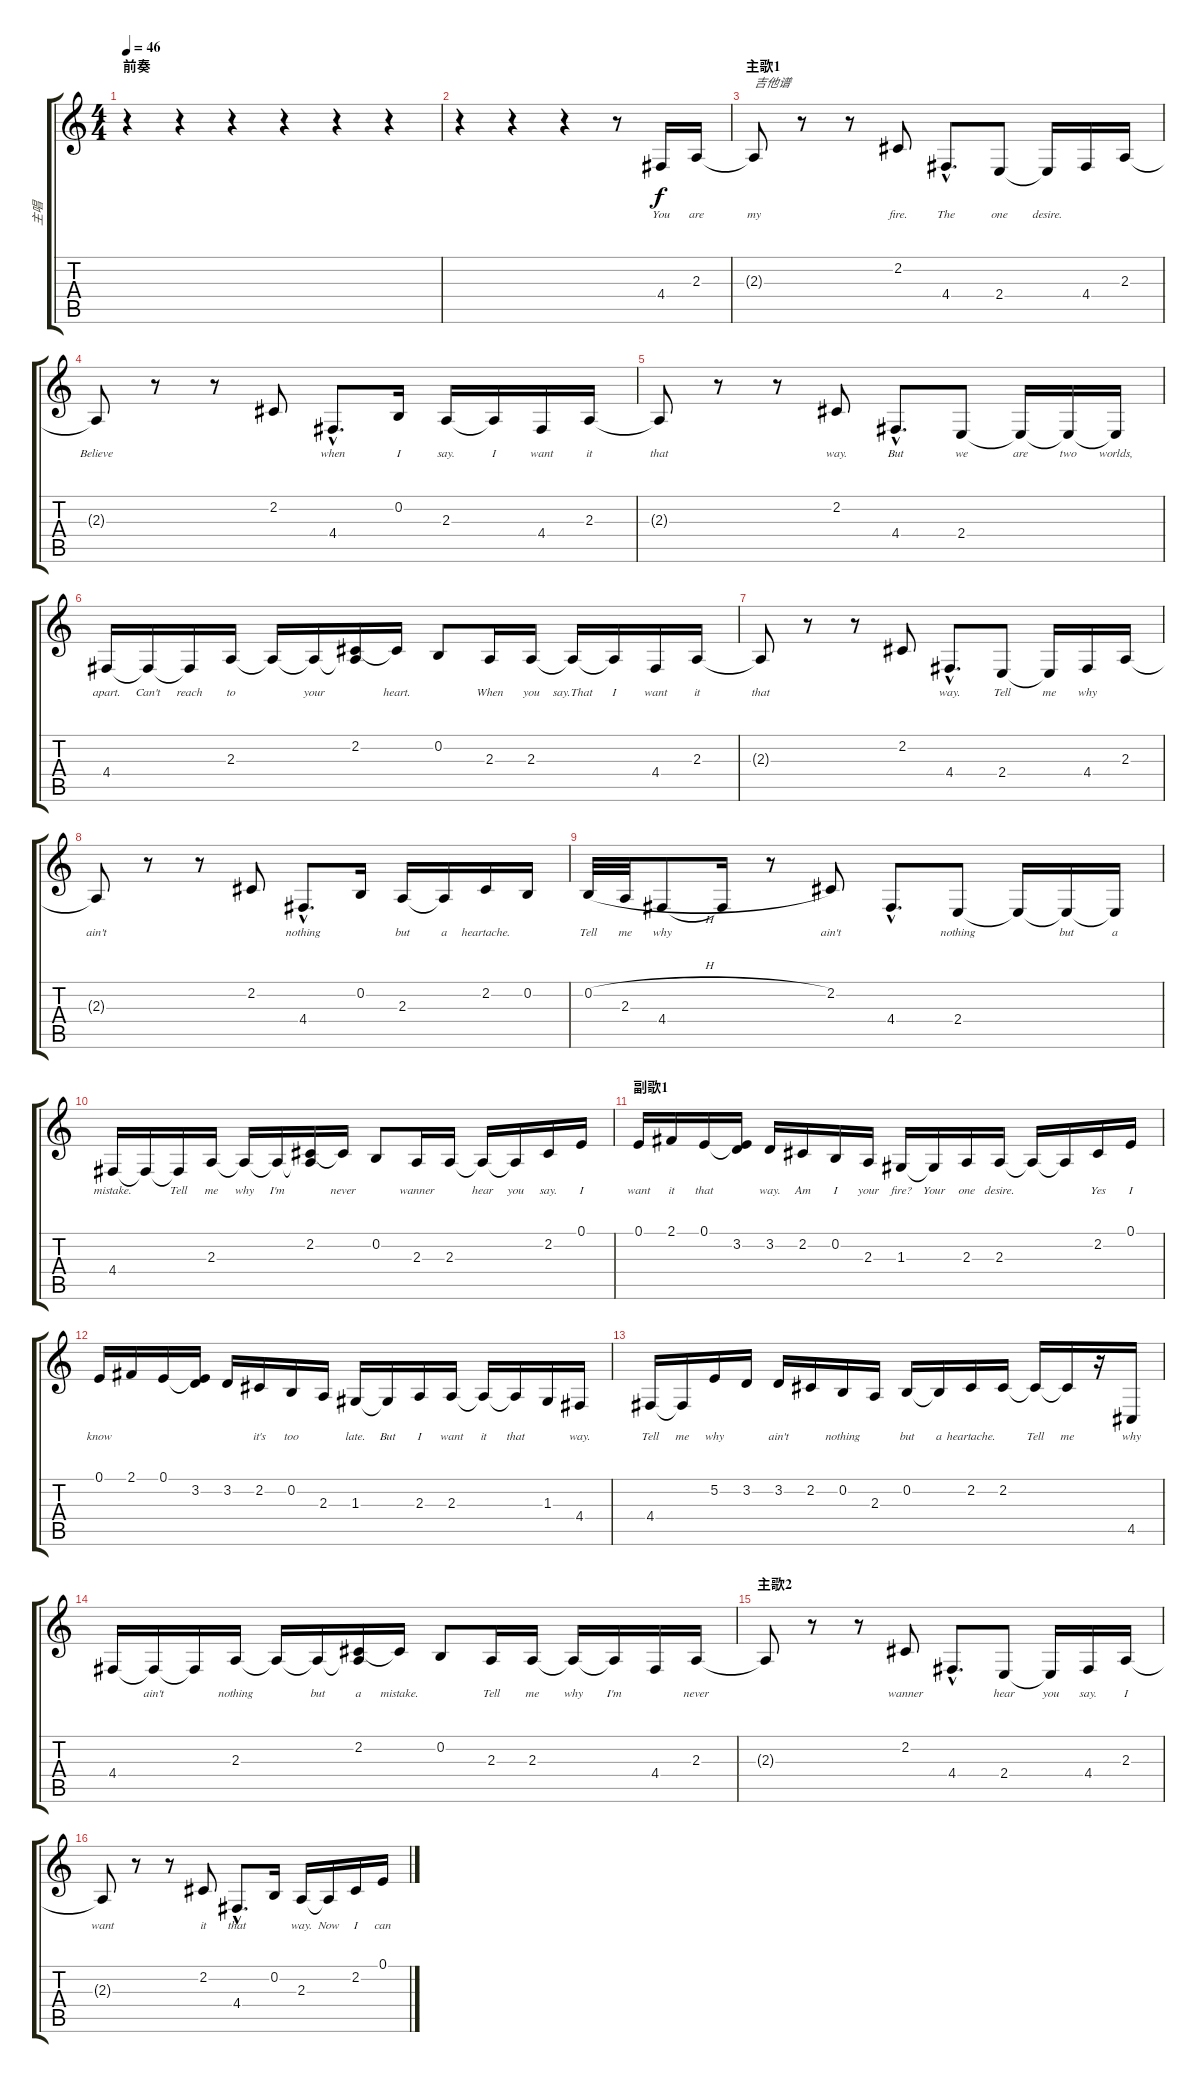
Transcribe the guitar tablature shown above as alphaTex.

\track ("主唱" "主唱") {instrument flute}
\staff {score tabs}
\tuning (E4 B3 G3 D3 A2 E2) {hide}
\ts (4 4)
\section ("" "前奏")
\tempo 46
\clef g2
\ks c
r.4{dy f instrument flute} r.4 r.4 r.4 r.4 r.4 |
r.4 r.4 r.4 r.8 4.4.16{lyrics (0 "You") lyrics (1 "") lyrics (2 "") lyrics (3 "") lyrics (4 "")} 2.3.16{lyrics (0 "are") lyrics (1 "") lyrics (2 "") lyrics (3 "") lyrics (4 "")} |
\section ("" "主歌1")
2.3{t}.8{txt "吉他谱" lyrics (0 "my") lyrics (1 "") lyrics (2 "") lyrics (3 "") lyrics (4 "")} r.8 r.8 2.2.8{lyrics (0 "fire.") lyrics (1 "") lyrics (2 "") lyrics (3 "") lyrics (4 "")} 4.4{hac}.8{d lyrics (0 "The") lyrics (1 "") lyrics (2 "") lyrics (3 "") lyrics (4 "")} 2.4.8{lyrics (0 "one") lyrics (1 "") lyrics (2 "") lyrics (3 "") lyrics (4 "")} 2.4{t}.16{lyrics (0 "desire.") lyrics (1 "") lyrics (2 "") lyrics (3 "") lyrics (4 "")} 4.4.16{lyrics (0 "") lyrics (1 "") lyrics (2 "") lyrics (3 "") lyrics (4 "")} 2.3.16{lyrics (0 "") lyrics (1 "") lyrics (2 "") lyrics (3 "") lyrics (4 "")} |
2.3{t}.8{lyrics (0 "Believe") lyrics (1 "") lyrics (2 "") lyrics (3 "") lyrics (4 "")} r.8 r.8 2.2.8{lyrics (0 "") lyrics (1 "") lyrics (2 "") lyrics (3 "") lyrics (4 "")} 4.4{hac}.8{d lyrics (0 "when") lyrics (1 "") lyrics (2 "") lyrics (3 "") lyrics (4 "")} 0.2.16{lyrics (0 "I") lyrics (1 "") lyrics (2 "") lyrics (3 "") lyrics (4 "")} 2.3.16{lyrics (0 "say.") lyrics (1 "") lyrics (2 "") lyrics (3 "") lyrics (4 "")} 2.3{t}.16{lyrics (0 "I") lyrics (1 "") lyrics (2 "") lyrics (3 "") lyrics (4 "")} 4.4.16{lyrics (0 "want") lyrics (1 "") lyrics (2 "") lyrics (3 "") lyrics (4 "")} 2.3.16{lyrics (0 "it") lyrics (1 "") lyrics (2 "") lyrics (3 "") lyrics (4 "")} |
2.3{t}.8{lyrics (0 "that") lyrics (1 "") lyrics (2 "") lyrics (3 "") lyrics (4 "")} r.8 r.8 2.2.8{lyrics (0 "way.") lyrics (1 "") lyrics (2 "") lyrics (3 "") lyrics (4 "")} 4.4{hac}.8{d lyrics (0 "But") lyrics (1 "") lyrics (2 "") lyrics (3 "") lyrics (4 "")} 2.4.8{lyrics (0 "we") lyrics (1 "") lyrics (2 "") lyrics (3 "") lyrics (4 "")} 2.4{t}.16{lyrics (0 "are") lyrics (1 "") lyrics (2 "") lyrics (3 "") lyrics (4 "")} 2.4{t}.16{lyrics (0 "two") lyrics (1 "") lyrics (2 "") lyrics (3 "") lyrics (4 "")} 2.4{t}.16{lyrics (0 "worlds,") lyrics (1 "") lyrics (2 "") lyrics (3 "") lyrics (4 "")} |
4.4.16{lyrics (0 "apart.") lyrics (1 "") lyrics (2 "") lyrics (3 "") lyrics (4 "")} 4.4{t}.16{lyrics (0 "Can't") lyrics (1 "") lyrics (2 "") lyrics (3 "") lyrics (4 "")} 4.4{t}.16{lyrics (0 "reach") lyrics (1 "") lyrics (2 "") lyrics (3 "") lyrics (4 "")} 2.3.16{lyrics (0 "to") lyrics (1 "") lyrics (2 "") lyrics (3 "") lyrics (4 "")} 2.3{t}.16{lyrics (0 "") lyrics (1 "") lyrics (2 "") lyrics (3 "") lyrics (4 "")} 2.3{t}.16{lyrics (0 "your") lyrics (1 "") lyrics (2 "") lyrics (3 "") lyrics (4 "")} (2.2 2.3{t}).16{lyrics (0 "") lyrics (1 "") lyrics (2 "") lyrics (3 "") lyrics (4 "")} 2.2{t}.16{lyrics (0 "heart.") lyrics (1 "") lyrics (2 "") lyrics (3 "") lyrics (4 "")} 0.2.8{lyrics (0 "") lyrics (1 "") lyrics (2 "") lyrics (3 "") lyrics (4 "")} 2.3.16{lyrics (0 "When") lyrics (1 "") lyrics (2 "") lyrics (3 "") lyrics (4 "")} 2.3.16{lyrics (0 "you") lyrics (1 "") lyrics (2 "") lyrics (3 "") lyrics (4 "")} 2.3{t}.16{lyrics (0 "say.That") lyrics (1 "") lyrics (2 "") lyrics (3 "") lyrics (4 "")} 2.3{t}.16{lyrics (0 "I") lyrics (1 "") lyrics (2 "") lyrics (3 "") lyrics (4 "")} 4.4.16{lyrics (0 "want") lyrics (1 "") lyrics (2 "") lyrics (3 "") lyrics (4 "")} 2.3.16{lyrics (0 "it") lyrics (1 "") lyrics (2 "") lyrics (3 "") lyrics (4 "")} |
2.3{t}.8{lyrics (0 "that") lyrics (1 "") lyrics (2 "") lyrics (3 "") lyrics (4 "")} r.8 r.8 2.2.8{lyrics (0 "") lyrics (1 "") lyrics (2 "") lyrics (3 "") lyrics (4 "")} 4.4{hac}.8{d lyrics (0 "way.") lyrics (1 "") lyrics (2 "") lyrics (3 "") lyrics (4 "")} 2.4.8{lyrics (0 "Tell") lyrics (1 "") lyrics (2 "") lyrics (3 "") lyrics (4 "")} 2.4{t}.16{lyrics (0 "me") lyrics (1 "") lyrics (2 "") lyrics (3 "") lyrics (4 "")} 4.4.16{lyrics (0 "why") lyrics (1 "") lyrics (2 "") lyrics (3 "") lyrics (4 "")} 2.3.16{lyrics (0 "") lyrics (1 "") lyrics (2 "") lyrics (3 "") lyrics (4 "")} |
2.3{t}.8{lyrics (0 "ain't") lyrics (1 "") lyrics (2 "") lyrics (3 "") lyrics (4 "")} r.8 r.8 2.2.8{lyrics (0 "") lyrics (1 "") lyrics (2 "") lyrics (3 "") lyrics (4 "")} 4.4{hac}.8{d lyrics (0 "nothing") lyrics (1 "") lyrics (2 "") lyrics (3 "") lyrics (4 "")} 0.2.16{lyrics (0 "") lyrics (1 "") lyrics (2 "") lyrics (3 "") lyrics (4 "")} 2.3.16{lyrics (0 "but") lyrics (1 "") lyrics (2 "") lyrics (3 "") lyrics (4 "")} 2.3{t}.16{lyrics (0 "a") lyrics (1 "") lyrics (2 "") lyrics (3 "") lyrics (4 "")} 2.2.16{lyrics (0 "heartache.") lyrics (1 "") lyrics (2 "") lyrics (3 "") lyrics (4 "")} 0.2.16{lyrics (0 "") lyrics (1 "") lyrics (2 "") lyrics (3 "") lyrics (4 "")} |
0.2{h}.32{lyrics (0 "Tell") lyrics (1 "") lyrics (2 "") lyrics (3 "") lyrics (4 "")} 2.3.32{lyrics (0 "me") lyrics (1 "") lyrics (2 "") lyrics (3 "") lyrics (4 "")} 4.4.8{lyrics (0 "why") lyrics (1 "") lyrics (2 "") lyrics (3 "") lyrics (4 "")} 4.4{t}.16{lyrics (0 "") lyrics (1 "") lyrics (2 "") lyrics (3 "") lyrics (4 "")} r.8 2.2.8{lyrics (0 "ain't") lyrics (1 "") lyrics (2 "") lyrics (3 "") lyrics (4 "")} 4.4{hac}.8{d lyrics (0 "") lyrics (1 "") lyrics (2 "") lyrics (3 "") lyrics (4 "")} 2.4.8{lyrics (0 "nothing") lyrics (1 "") lyrics (2 "") lyrics (3 "") lyrics (4 "")} 2.4{t}.16{lyrics (0 "") lyrics (1 "") lyrics (2 "") lyrics (3 "") lyrics (4 "")} 2.4{t}.16{lyrics (0 "but") lyrics (1 "") lyrics (2 "") lyrics (3 "") lyrics (4 "")} 2.4{t}.16{lyrics (0 "a") lyrics (1 "") lyrics (2 "") lyrics (3 "") lyrics (4 "")} |
4.4.16{lyrics (0 "mistake.") lyrics (1 "") lyrics (2 "") lyrics (3 "") lyrics (4 "")} 4.4{t}.16{lyrics (0 "") lyrics (1 "") lyrics (2 "") lyrics (3 "") lyrics (4 "")} 4.4{t}.16{lyrics (0 "Tell") lyrics (1 "") lyrics (2 "") lyrics (3 "") lyrics (4 "")} 2.3.16{lyrics (0 "me") lyrics (1 "") lyrics (2 "") lyrics (3 "") lyrics (4 "")} 2.3{t}.16{lyrics (0 "why") lyrics (1 "") lyrics (2 "") lyrics (3 "") lyrics (4 "")} 2.3{t}.16{lyrics (0 "I'm") lyrics (1 "") lyrics (2 "") lyrics (3 "") lyrics (4 "")} (2.2 2.3{t}).16{lyrics (0 "") lyrics (1 "") lyrics (2 "") lyrics (3 "") lyrics (4 "")} 2.2{t}.16{lyrics (0 "never") lyrics (1 "") lyrics (2 "") lyrics (3 "") lyrics (4 "")} 0.2.8{lyrics (0 "") lyrics (1 "") lyrics (2 "") lyrics (3 "") lyrics (4 "")} 2.3.16{lyrics (0 "wanner") lyrics (1 "") lyrics (2 "") lyrics (3 "") lyrics (4 "")} 2.3.16{lyrics (0 "") lyrics (1 "") lyrics (2 "") lyrics (3 "") lyrics (4 "")} 2.3{t}.16{lyrics (0 "hear") lyrics (1 "") lyrics (2 "") lyrics (3 "") lyrics (4 "")} 2.3{t}.16{lyrics (0 "you") lyrics (1 "") lyrics (2 "") lyrics (3 "") lyrics (4 "")} 2.2.16{lyrics (0 "say.") lyrics (1 "") lyrics (2 "") lyrics (3 "") lyrics (4 "")} 0.1.16{lyrics (0 "I") lyrics (1 "") lyrics (2 "") lyrics (3 "") lyrics (4 "")} |
\section ("" "副歌1")
0.1.16{lyrics (0 "want") lyrics (1 "") lyrics (2 "") lyrics (3 "") lyrics (4 "")} 2.1.16{lyrics (0 "it") lyrics (1 "") lyrics (2 "") lyrics (3 "") lyrics (4 "")} 0.1.16{lyrics (0 "that") lyrics (1 "") lyrics (2 "") lyrics (3 "") lyrics (4 "")} (0.1{t} 3.2).16{lyrics (0 "") lyrics (1 "") lyrics (2 "") lyrics (3 "") lyrics (4 "")} 3.2.16{lyrics (0 "way.") lyrics (1 "") lyrics (2 "") lyrics (3 "") lyrics (4 "")} 2.2.16{lyrics (0 "Am") lyrics (1 "") lyrics (2 "") lyrics (3 "") lyrics (4 "")} 0.2.16{lyrics (0 "I") lyrics (1 "") lyrics (2 "") lyrics (3 "") lyrics (4 "")} 2.3.16{lyrics (0 "your") lyrics (1 "") lyrics (2 "") lyrics (3 "") lyrics (4 "")} 1.3.16{lyrics (0 "fire?") lyrics (1 "") lyrics (2 "") lyrics (3 "") lyrics (4 "")} 1.3{t}.16{lyrics (0 "Your") lyrics (1 "") lyrics (2 "") lyrics (3 "") lyrics (4 "")} 2.3.16{lyrics (0 "one") lyrics (1 "") lyrics (2 "") lyrics (3 "") lyrics (4 "")} 2.3.16{lyrics (0 "desire.") lyrics (1 "") lyrics (2 "") lyrics (3 "") lyrics (4 "")} 2.3{t}.16{lyrics (0 "") lyrics (1 "") lyrics (2 "") lyrics (3 "") lyrics (4 "")} 2.3{t}.16{lyrics (0 "") lyrics (1 "") lyrics (2 "") lyrics (3 "") lyrics (4 "")} 2.2.16{lyrics (0 "Yes") lyrics (1 "") lyrics (2 "") lyrics (3 "") lyrics (4 "")} 0.1.16{lyrics (0 "I") lyrics (1 "") lyrics (2 "") lyrics (3 "") lyrics (4 "")} |
0.1.16{lyrics (0 "know") lyrics (1 "") lyrics (2 "") lyrics (3 "") lyrics (4 "")} 2.1.16{lyrics (0 "") lyrics (1 "") lyrics (2 "") lyrics (3 "") lyrics (4 "")} 0.1.16{lyrics (0 "") lyrics (1 "") lyrics (2 "") lyrics (3 "") lyrics (4 "")} (0.1{t} 3.2).16{lyrics (0 "") lyrics (1 "") lyrics (2 "") lyrics (3 "") lyrics (4 "")} 3.2.16{lyrics (0 "") lyrics (1 "") lyrics (2 "") lyrics (3 "") lyrics (4 "")} 2.2.16{lyrics (0 "it's") lyrics (1 "") lyrics (2 "") lyrics (3 "") lyrics (4 "")} 0.2.16{lyrics (0 "too") lyrics (1 "") lyrics (2 "") lyrics (3 "") lyrics (4 "")} 2.3.16{lyrics (0 "") lyrics (1 "") lyrics (2 "") lyrics (3 "") lyrics (4 "")} 1.3.16{lyrics (0 "late.") lyrics (1 "") lyrics (2 "") lyrics (3 "") lyrics (4 "")} 1.3{t}.16{lyrics (0 "But") lyrics (1 "") lyrics (2 "") lyrics (3 "") lyrics (4 "")} 2.3.16{lyrics (0 "I") lyrics (1 "") lyrics (2 "") lyrics (3 "") lyrics (4 "")} 2.3.16{lyrics (0 "want") lyrics (1 "") lyrics (2 "") lyrics (3 "") lyrics (4 "")} 2.3{t}.16{lyrics (0 "it") lyrics (1 "") lyrics (2 "") lyrics (3 "") lyrics (4 "")} 2.3{t}.16{lyrics (0 "that") lyrics (1 "") lyrics (2 "") lyrics (3 "") lyrics (4 "")} 1.3.16{lyrics (0 "") lyrics (1 "") lyrics (2 "") lyrics (3 "") lyrics (4 "")} 4.4.16{lyrics (0 "way.") lyrics (1 "") lyrics (2 "") lyrics (3 "") lyrics (4 "")} |
4.4.16{lyrics (0 "Tell") lyrics (1 "") lyrics (2 "") lyrics (3 "") lyrics (4 "")} 4.4{t}.16{lyrics (0 "me") lyrics (1 "") lyrics (2 "") lyrics (3 "") lyrics (4 "")} 5.2.16{lyrics (0 "why") lyrics (1 "") lyrics (2 "") lyrics (3 "") lyrics (4 "")} 3.2.16{lyrics (0 "") lyrics (1 "") lyrics (2 "") lyrics (3 "") lyrics (4 "")} 3.2.16{lyrics (0 "ain't") lyrics (1 "") lyrics (2 "") lyrics (3 "") lyrics (4 "")} 2.2.16{lyrics (0 "") lyrics (1 "") lyrics (2 "") lyrics (3 "") lyrics (4 "")} 0.2.16{lyrics (0 "nothing") lyrics (1 "") lyrics (2 "") lyrics (3 "") lyrics (4 "")} 2.3.16{lyrics (0 "") lyrics (1 "") lyrics (2 "") lyrics (3 "") lyrics (4 "")} 0.2.16{lyrics (0 "but") lyrics (1 "") lyrics (2 "") lyrics (3 "") lyrics (4 "")} 0.2{t}.16{lyrics (0 "a") lyrics (1 "") lyrics (2 "") lyrics (3 "") lyrics (4 "")} 2.2.16{lyrics (0 "heartache.") lyrics (1 "") lyrics (2 "") lyrics (3 "") lyrics (4 "")} 2.2.16{lyrics (0 "") lyrics (1 "") lyrics (2 "") lyrics (3 "") lyrics (4 "")} 2.2{t}.16{lyrics (0 "Tell") lyrics (1 "") lyrics (2 "") lyrics (3 "") lyrics (4 "")} 2.2{t}.16{lyrics (0 "me") lyrics (1 "") lyrics (2 "") lyrics (3 "") lyrics (4 "")} r.16 4.5.16{lyrics (0 "why") lyrics (1 "") lyrics (2 "") lyrics (3 "") lyrics (4 "")} |
4.4.16{lyrics (0 "") lyrics (1 "") lyrics (2 "") lyrics (3 "") lyrics (4 "")} 4.4{t}.16{lyrics (0 "ain't") lyrics (1 "") lyrics (2 "") lyrics (3 "") lyrics (4 "")} 4.4{t}.16{lyrics (0 "") lyrics (1 "") lyrics (2 "") lyrics (3 "") lyrics (4 "")} 2.3.16{lyrics (0 "nothing") lyrics (1 "") lyrics (2 "") lyrics (3 "") lyrics (4 "")} 2.3{t}.16{lyrics (0 "") lyrics (1 "") lyrics (2 "") lyrics (3 "") lyrics (4 "")} 2.3{t}.16{lyrics (0 "but") lyrics (1 "") lyrics (2 "") lyrics (3 "") lyrics (4 "")} (2.2 2.3{t}).16{lyrics (0 "a") lyrics (1 "") lyrics (2 "") lyrics (3 "") lyrics (4 "")} 2.2{t}.16{lyrics (0 "mistake.") lyrics (1 "") lyrics (2 "") lyrics (3 "") lyrics (4 "")} 0.2.8{lyrics (0 "") lyrics (1 "") lyrics (2 "") lyrics (3 "") lyrics (4 "")} 2.3.16{lyrics (0 "Tell") lyrics (1 "") lyrics (2 "") lyrics (3 "") lyrics (4 "")} 2.3.16{lyrics (0 "me") lyrics (1 "") lyrics (2 "") lyrics (3 "") lyrics (4 "")} 2.3{t}.16{lyrics (0 "why") lyrics (1 "") lyrics (2 "") lyrics (3 "") lyrics (4 "")} 2.3{t}.16{lyrics (0 "I'm") lyrics (1 "") lyrics (2 "") lyrics (3 "") lyrics (4 "")} 4.4.16{lyrics (0 "") lyrics (1 "") lyrics (2 "") lyrics (3 "") lyrics (4 "")} 2.3.16{lyrics (0 "never") lyrics (1 "") lyrics (2 "") lyrics (3 "") lyrics (4 "")} |
\section ("" "主歌2")
2.3{t}.8{lyrics (0 "") lyrics (1 "") lyrics (2 "") lyrics (3 "") lyrics (4 "")} r.8 r.8 2.2.8{lyrics (0 "wanner") lyrics (1 "") lyrics (2 "") lyrics (3 "") lyrics (4 "")} 4.4{hac}.8{d lyrics (0 "") lyrics (1 "") lyrics (2 "") lyrics (3 "") lyrics (4 "")} 2.4.8{lyrics (0 "hear") lyrics (1 "") lyrics (2 "") lyrics (3 "") lyrics (4 "")} 2.4{t}.16{lyrics (0 "you") lyrics (1 "") lyrics (2 "") lyrics (3 "") lyrics (4 "")} 4.4.16{lyrics (0 "say.") lyrics (1 "") lyrics (2 "") lyrics (3 "") lyrics (4 "")} 2.3.16{lyrics (0 "I") lyrics (1 "") lyrics (2 "") lyrics (3 "") lyrics (4 "")} |
2.3{t}.8{lyrics (0 "want") lyrics (1 "") lyrics (2 "") lyrics (3 "") lyrics (4 "")} r.8 r.8 2.2.8{lyrics (0 "it") lyrics (1 "") lyrics (2 "") lyrics (3 "") lyrics (4 "")} 4.4{hac}.8{d lyrics (0 "that") lyrics (1 "") lyrics (2 "") lyrics (3 "") lyrics (4 "")} 0.2.16{lyrics (0 "") lyrics (1 "") lyrics (2 "") lyrics (3 "") lyrics (4 "")} 2.3.16{lyrics (0 "way.") lyrics (1 "") lyrics (2 "") lyrics (3 "") lyrics (4 "")} 2.3{t}.16{lyrics (0 "Now") lyrics (1 "") lyrics (2 "") lyrics (3 "") lyrics (4 "")} 2.2.16{lyrics (0 "I") lyrics (1 "") lyrics (2 "") lyrics (3 "") lyrics (4 "")} 0.1.16{lyrics (0 "can") lyrics (1 "") lyrics (2 "") lyrics (3 "") lyrics (4 "")}
